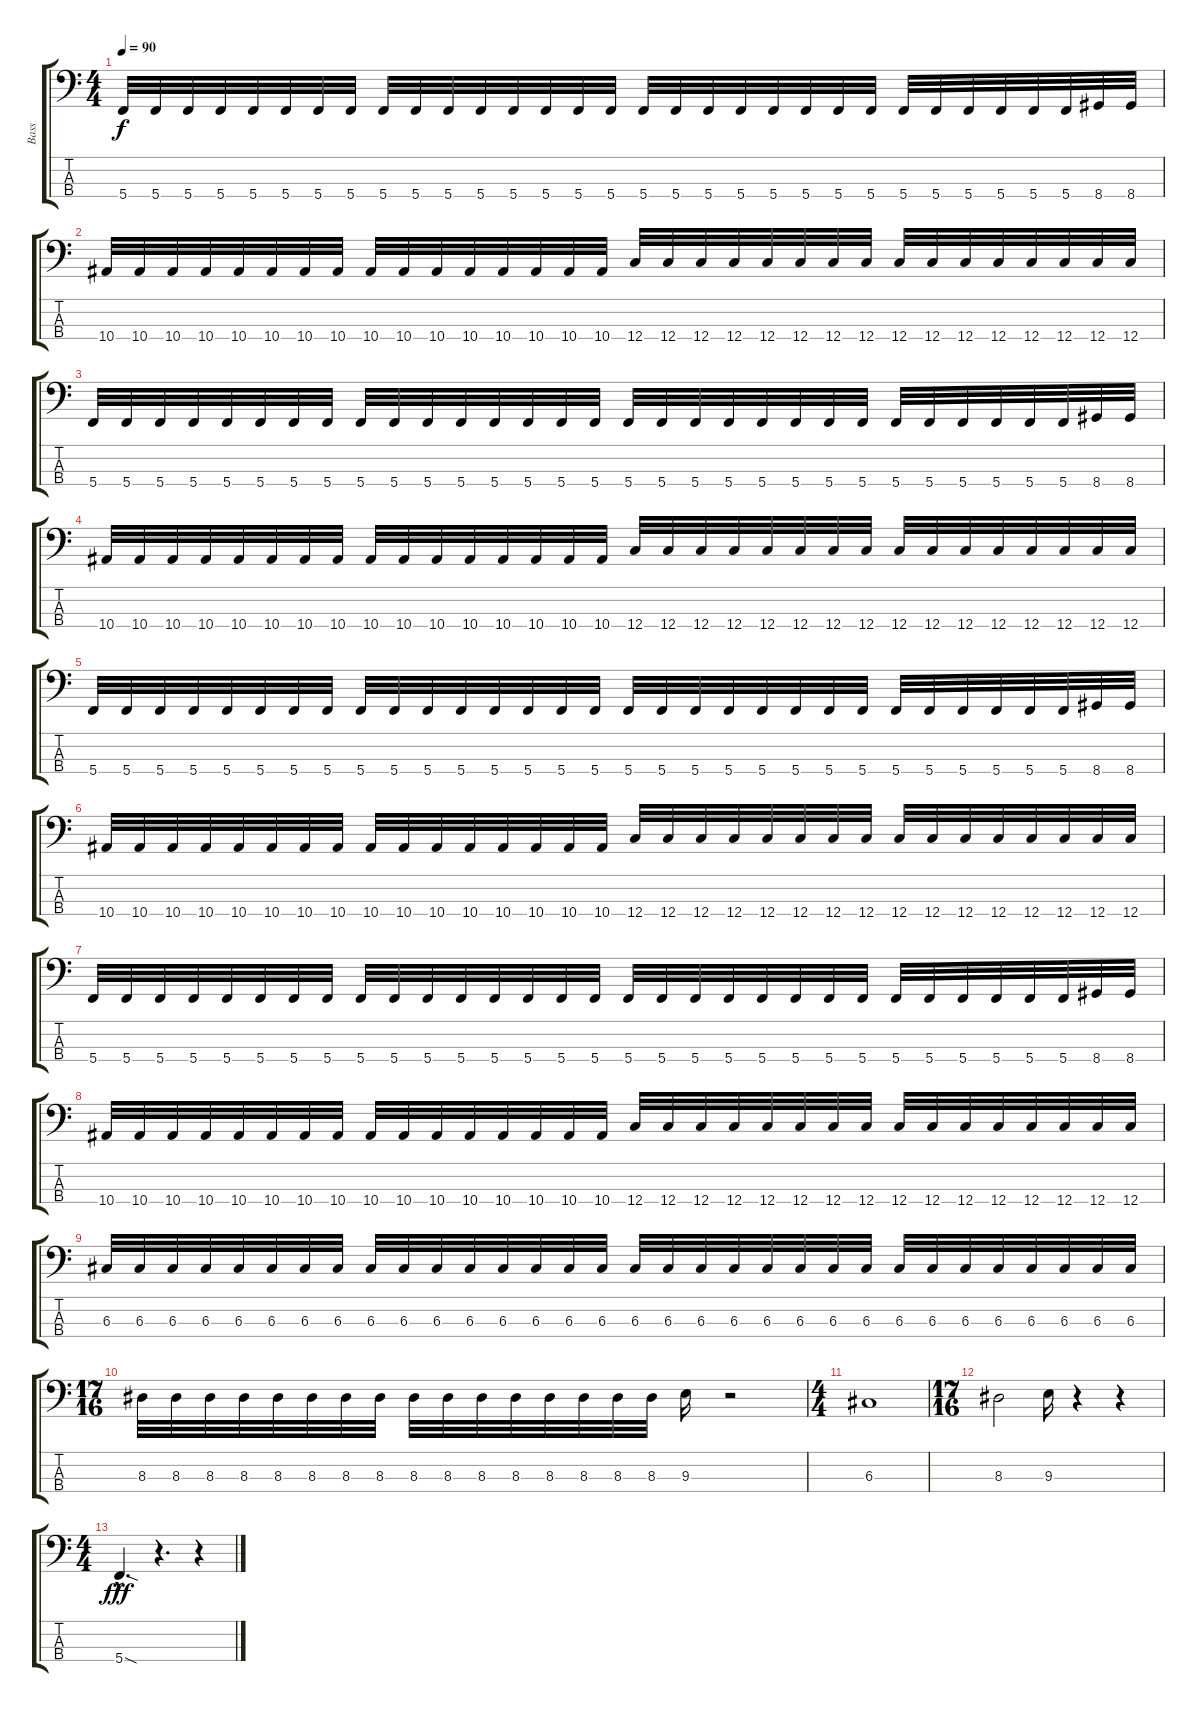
\track ("Bass" "Bass") {instrument electricbassfinger}
\staff {score tabs}
\tuning (F2 C2 G1 C1) {hide}
\ts (4 4)
\tempo 90
\clef f4
\ks c
5.4.32{dy f} 5.4.32 5.4.32 5.4.32 5.4.32 5.4.32 5.4.32 5.4.32 5.4.32 5.4.32 5.4.32 5.4.32 5.4.32 5.4.32 5.4.32 5.4.32 5.4.32 5.4.32 5.4.32 5.4.32 5.4.32 5.4.32 5.4.32 5.4.32 5.4.32 5.4.32 5.4.32 5.4.32 5.4.32 5.4.32 8.4.32 8.4.32 |
10.4.32 10.4.32 10.4.32 10.4.32 10.4.32 10.4.32 10.4.32 10.4.32 10.4.32 10.4.32 10.4.32 10.4.32 10.4.32 10.4.32 10.4.32 10.4.32 12.4.32 12.4.32 12.4.32 12.4.32 12.4.32 12.4.32 12.4.32 12.4.32 12.4.32 12.4.32 12.4.32 12.4.32 12.4.32 12.4.32 12.4.32 12.4.32 |
5.4.32 5.4.32 5.4.32 5.4.32 5.4.32 5.4.32 5.4.32 5.4.32 5.4.32 5.4.32 5.4.32 5.4.32 5.4.32 5.4.32 5.4.32 5.4.32 5.4.32 5.4.32 5.4.32 5.4.32 5.4.32 5.4.32 5.4.32 5.4.32 5.4.32 5.4.32 5.4.32 5.4.32 5.4.32 5.4.32 8.4.32 8.4.32 |
10.4.32 10.4.32 10.4.32 10.4.32 10.4.32 10.4.32 10.4.32 10.4.32 10.4.32 10.4.32 10.4.32 10.4.32 10.4.32 10.4.32 10.4.32 10.4.32 12.4.32 12.4.32 12.4.32 12.4.32 12.4.32 12.4.32 12.4.32 12.4.32 12.4.32 12.4.32 12.4.32 12.4.32 12.4.32 12.4.32 12.4.32 12.4.32 |
5.4.32 5.4.32 5.4.32 5.4.32 5.4.32 5.4.32 5.4.32 5.4.32 5.4.32 5.4.32 5.4.32 5.4.32 5.4.32 5.4.32 5.4.32 5.4.32 5.4.32 5.4.32 5.4.32 5.4.32 5.4.32 5.4.32 5.4.32 5.4.32 5.4.32 5.4.32 5.4.32 5.4.32 5.4.32 5.4.32 8.4.32 8.4.32 |
10.4.32 10.4.32 10.4.32 10.4.32 10.4.32 10.4.32 10.4.32 10.4.32 10.4.32 10.4.32 10.4.32 10.4.32 10.4.32 10.4.32 10.4.32 10.4.32 12.4.32 12.4.32 12.4.32 12.4.32 12.4.32 12.4.32 12.4.32 12.4.32 12.4.32 12.4.32 12.4.32 12.4.32 12.4.32 12.4.32 12.4.32 12.4.32 |
5.4.32 5.4.32 5.4.32 5.4.32 5.4.32 5.4.32 5.4.32 5.4.32 5.4.32 5.4.32 5.4.32 5.4.32 5.4.32 5.4.32 5.4.32 5.4.32 5.4.32 5.4.32 5.4.32 5.4.32 5.4.32 5.4.32 5.4.32 5.4.32 5.4.32 5.4.32 5.4.32 5.4.32 5.4.32 5.4.32 8.4.32 8.4.32 |
10.4.32 10.4.32 10.4.32 10.4.32 10.4.32 10.4.32 10.4.32 10.4.32 10.4.32 10.4.32 10.4.32 10.4.32 10.4.32 10.4.32 10.4.32 10.4.32 12.4.32 12.4.32 12.4.32 12.4.32 12.4.32 12.4.32 12.4.32 12.4.32 12.4.32 12.4.32 12.4.32 12.4.32 12.4.32 12.4.32 12.4.32 12.4.32 |
6.3.32 6.3.32 6.3.32 6.3.32 6.3.32 6.3.32 6.3.32 6.3.32 6.3.32 6.3.32 6.3.32 6.3.32 6.3.32 6.3.32 6.3.32 6.3.32 6.3.32 6.3.32 6.3.32 6.3.32 6.3.32 6.3.32 6.3.32 6.3.32 6.3.32 6.3.32 6.3.32 6.3.32 6.3.32 6.3.32 6.3.32 6.3.32 |
\ts (17 16)
8.3.32 8.3.32 8.3.32 8.3.32 8.3.32 8.3.32 8.3.32 8.3.32 8.3.32 8.3.32 8.3.32 8.3.32 8.3.32 8.3.32 8.3.32 8.3.32 9.3.16 r.2 |
\ts (4 4)
6.3.1 |
\ts (17 16)
8.3.2 9.3.16 r.4 r.4 |
\ts (4 4)
5.4{sod hac}.4{d dy fff} r.4{d} r.4
